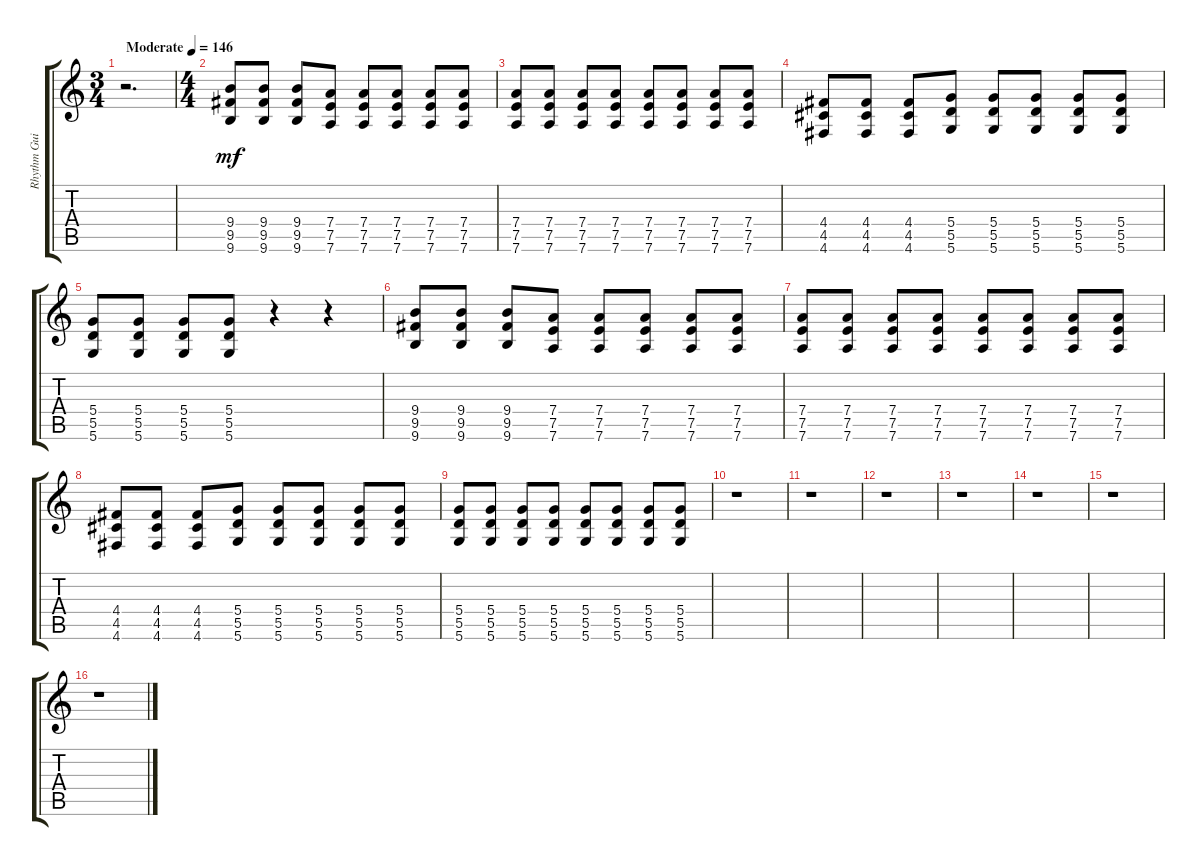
\track ("Rhythm Guitar" "Rhythm Gui") {instrument distortionguitar}
\staff {score tabs}
\tuning (D4 A3 G3 D3 A2 D2) {hide}
\ts (3 4)
\tempo (146 "Moderate")
\clef g2
\ks c
r.2{d dy mf instrument distortionguitar} |
\ts (4 4)
(9.4 9.5 9.6).8 (9.4 9.5 9.6).8 (9.4 9.5 9.6).8 (7.4 7.5 7.6).8 (7.4 7.5 7.6).8 (7.4 7.5 7.6).8 (7.4 7.5 7.6).8 (7.4 7.5 7.6).8 |
(7.4 7.5 7.6).8 (7.4 7.5 7.6).8 (7.4 7.5 7.6).8 (7.4 7.5 7.6).8 (7.4 7.5 7.6).8 (7.4 7.5 7.6).8 (7.4 7.5 7.6).8 (7.4 7.5 7.6).8 |
(4.4 4.5 4.6).8 (4.4 4.5 4.6).8 (4.4 4.5 4.6).8 (5.4 5.5 5.6).8 (5.4 5.5 5.6).8 (5.4 5.5 5.6).8 (5.4 5.5 5.6).8 (5.4 5.5 5.6).8 |
(5.4 5.5 5.6).8 (5.4 5.5 5.6).8 (5.4 5.5 5.6).8 (5.4 5.5 5.6).8 r.4 r.4 |
(9.4 9.5 9.6).8 (9.4 9.5 9.6).8 (9.4 9.5 9.6).8 (7.4 7.5 7.6).8 (7.4 7.5 7.6).8 (7.4 7.5 7.6).8 (7.4 7.5 7.6).8 (7.4 7.5 7.6).8 |
(7.4 7.5 7.6).8 (7.4 7.5 7.6).8 (7.4 7.5 7.6).8 (7.4 7.5 7.6).8 (7.4 7.5 7.6).8 (7.4 7.5 7.6).8 (7.4 7.5 7.6).8 (7.4 7.5 7.6).8 |
(4.4 4.5 4.6).8 (4.4 4.5 4.6).8 (4.4 4.5 4.6).8 (5.4 5.5 5.6).8 (5.4 5.5 5.6).8 (5.4 5.5 5.6).8 (5.4 5.5 5.6).8 (5.4 5.5 5.6).8 |
(5.4 5.5 5.6).8 (5.4 5.5 5.6).8 (5.4 5.5 5.6).8 (5.4 5.5 5.6).8 (5.4 5.5 5.6).8 (5.4 5.5 5.6).8 (5.4 5.5 5.6).8 (5.4 5.5 5.6).8 |
r.1 |
r.1 |
r.1 |
r.1 |
r.1 |
r.1 |
r.1
